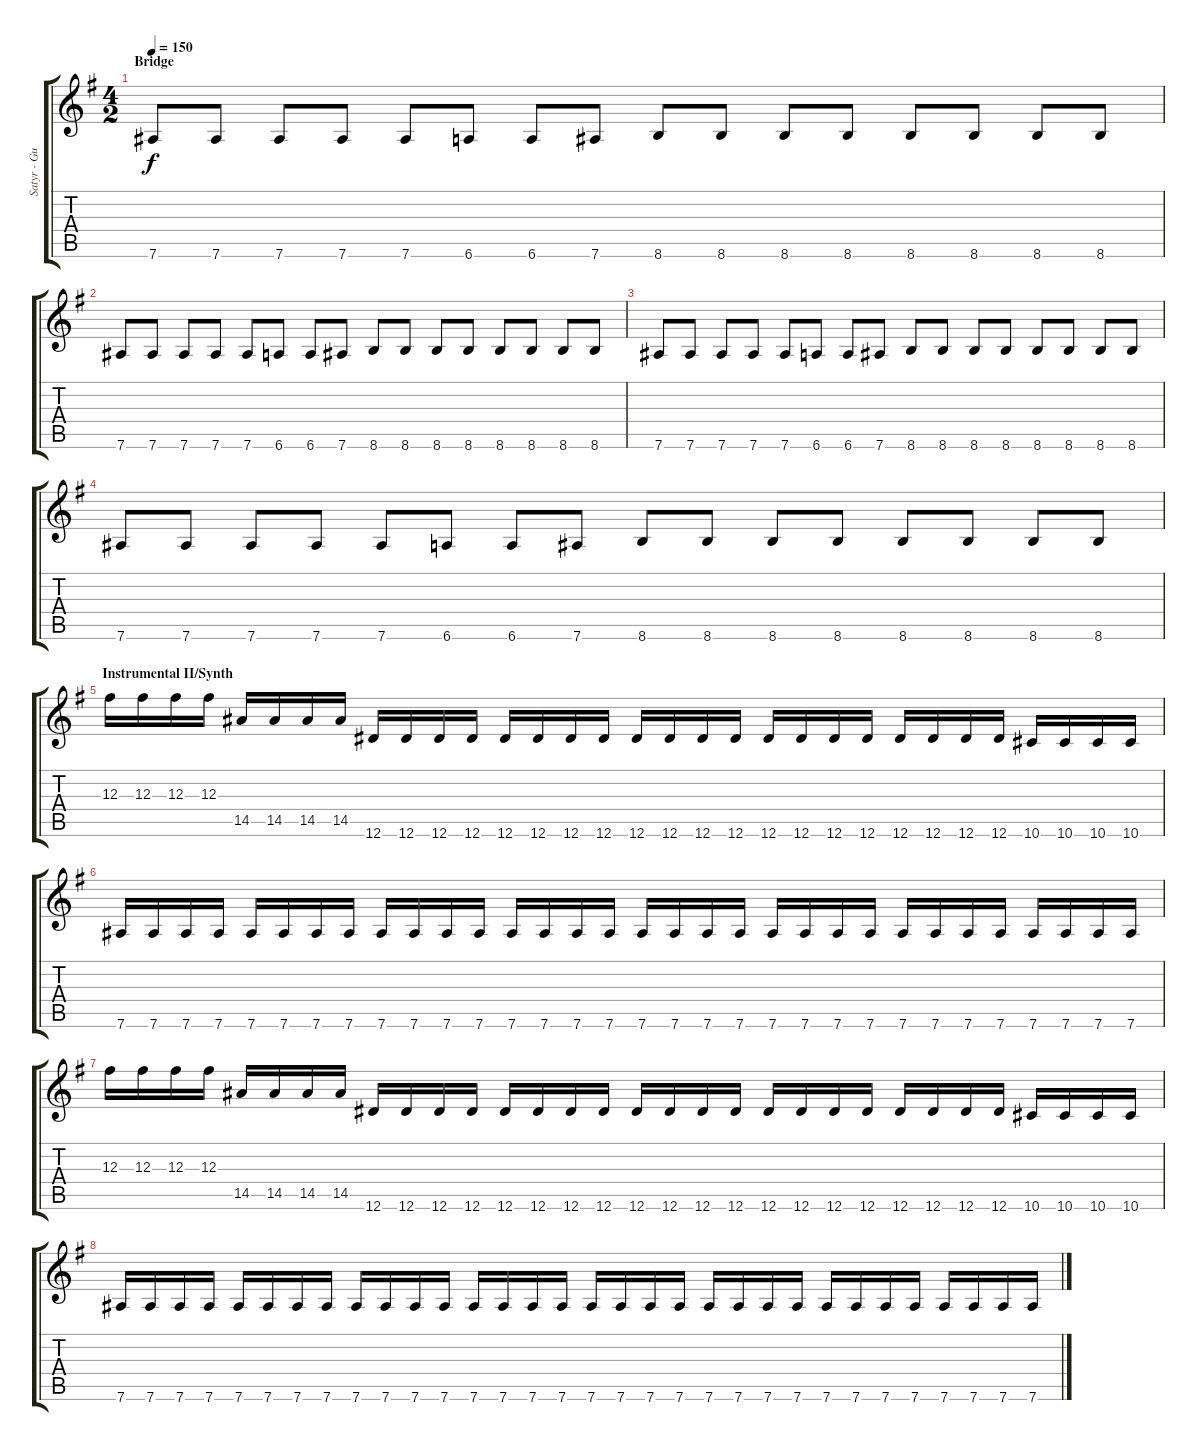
\track ("Satyr - Guitar I" "Satyr - Gu") {instrument distortionguitar}
\staff {score tabs}
\tuning (Eb4 Bb3 Gb3 Db3 Ab2 Eb2) {hide}
\ts (4 2)
\section ("" "Bridge")
\tempo 150
\clef g2
\ks eminor
7.6.8{dy f} 7.6.8 7.6.8 7.6.8 7.6.8 6.6.8 6.6.8 7.6.8 8.6.8 8.6.8 8.6.8 8.6.8 8.6.8 8.6.8 8.6.8 8.6.8 |
7.6.8 7.6.8 7.6.8 7.6.8 7.6.8 6.6.8 6.6.8 7.6.8 8.6.8 8.6.8 8.6.8 8.6.8 8.6.8 8.6.8 8.6.8 8.6.8 |
7.6.8 7.6.8 7.6.8 7.6.8 7.6.8 6.6.8 6.6.8 7.6.8 8.6.8 8.6.8 8.6.8 8.6.8 8.6.8 8.6.8 8.6.8 8.6.8 |
7.6.8 7.6.8 7.6.8 7.6.8 7.6.8 6.6.8 6.6.8 7.6.8 8.6.8 8.6.8 8.6.8 8.6.8 8.6.8 8.6.8 8.6.8 8.6.8 |
\section ("" "Instrumental II/Synth")
12.3.16 12.3.16 12.3.16 12.3.16 14.5.16 14.5.16 14.5.16 14.5.16 12.6.16 12.6.16 12.6.16 12.6.16 12.6.16 12.6.16 12.6.16 12.6.16 12.6.16 12.6.16 12.6.16 12.6.16 12.6.16 12.6.16 12.6.16 12.6.16 12.6.16 12.6.16 12.6.16 12.6.16 10.6.16 10.6.16 10.6.16 10.6.16 |
7.6.16 7.6.16 7.6.16 7.6.16 7.6.16 7.6.16 7.6.16 7.6.16 7.6.16 7.6.16 7.6.16 7.6.16 7.6.16 7.6.16 7.6.16 7.6.16 7.6.16 7.6.16 7.6.16 7.6.16 7.6.16 7.6.16 7.6.16 7.6.16 7.6.16 7.6.16 7.6.16 7.6.16 7.6.16 7.6.16 7.6.16 7.6.16 |
12.3.16 12.3.16 12.3.16 12.3.16 14.5.16 14.5.16 14.5.16 14.5.16 12.6.16 12.6.16 12.6.16 12.6.16 12.6.16 12.6.16 12.6.16 12.6.16 12.6.16 12.6.16 12.6.16 12.6.16 12.6.16 12.6.16 12.6.16 12.6.16 12.6.16 12.6.16 12.6.16 12.6.16 10.6.16 10.6.16 10.6.16 10.6.16 |
7.6.16 7.6.16 7.6.16 7.6.16 7.6.16 7.6.16 7.6.16 7.6.16 7.6.16 7.6.16 7.6.16 7.6.16 7.6.16 7.6.16 7.6.16 7.6.16 7.6.16 7.6.16 7.6.16 7.6.16 7.6.16 7.6.16 7.6.16 7.6.16 7.6.16 7.6.16 7.6.16 7.6.16 7.6.16 7.6.16 7.6.16 7.6.16
